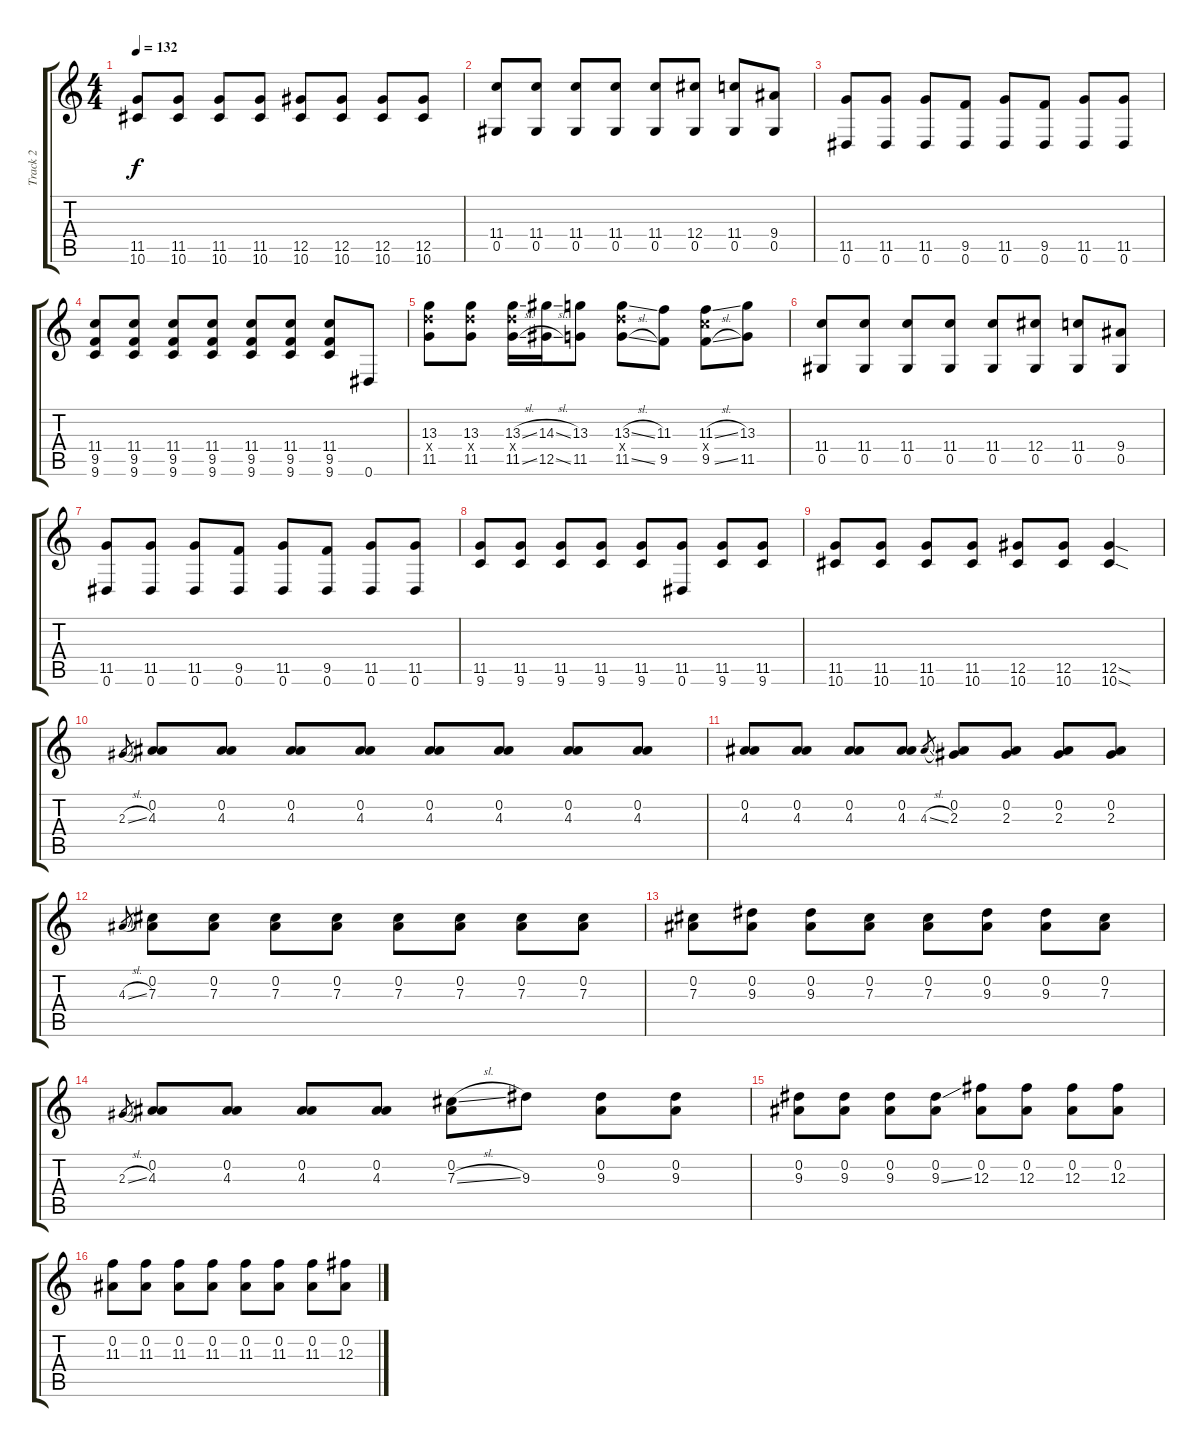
\track ("Track 2" "Track 2") {instrument distortionguitar}
\staff {score tabs}
\tuning (Eb4 Bb3 Gb3 Db3 Ab2 Eb2) {hide}
\ts (4 4)
\tempo 132
\clef g2
\ks c
(11.5 10.6).8{dy f} (11.5 10.6).8 (11.5 10.6).8 (11.5 10.6).8 (12.5 10.6).8 (12.5 10.6).8 (12.5 10.6).8 (12.5 10.6).8 |
(11.4 0.5).8 (11.4 0.5).8 (11.4 0.5).8 (11.4 0.5).8 (11.4 0.5).8 (12.4 0.5).8 (11.4 0.5).8 (9.4 0.5).8 |
(11.5 0.6).8 (11.5 0.6).8 (11.5 0.6).8 (9.5 0.6).8 (11.5 0.6).8 (9.5 0.6).8 (11.5 0.6).8 (11.5 0.6).8 |
(11.4 9.5 9.6).8 (11.4 9.5 9.6).8 (11.4 9.5 9.6).8 (11.4 9.5 9.6).8 (11.4 9.5 9.6).8 (11.4 9.5 9.6).8 (11.4 9.5 9.6).8 0.6.8 |
(13.3 13.4{x} 11.5).8 (13.3 13.4{x} 11.5).8 (13.3{sl} 13.4{x} 11.5{sl}).16 (14.3{sl} 12.5{sl}).16 (13.3 11.5).8 (13.3{sl} 13.4{x} 11.5{sl}).8 (11.3 9.5).8 (11.3{sl} 11.4{x} 9.5{sl}).8 (13.3 11.5).8 |
(11.4 0.5).8 (11.4 0.5).8 (11.4 0.5).8 (11.4 0.5).8 (11.4 0.5).8 (12.4 0.5).8 (11.4 0.5).8 (9.4 0.5).8 |
(11.5 0.6).8 (11.5 0.6).8 (11.5 0.6).8 (9.5 0.6).8 (11.5 0.6).8 (9.5 0.6).8 (11.5 0.6).8 (11.5 0.6).8 |
(11.5 9.6).8 (11.5 9.6).8 (11.5 9.6).8 (11.5 9.6).8 (11.5 9.6).8 (11.5 0.6).8 (11.5 9.6).8 (11.5 9.6).8 |
(11.5 10.6).8 (11.5 10.6).8 (11.5 10.6).8 (11.5 10.6).8 (12.5 10.6).8 (12.5 10.6).8 (12.5{sod} 10.6{sod}).4 |
2.3{sl}.8{gr} (0.2 4.3).8 (0.2 4.3).8 (0.2 4.3).8 (0.2 4.3).8 (0.2 4.3).8 (0.2 4.3).8 (0.2 4.3).8 (0.2 4.3).8 |
(0.2 4.3).8 (0.2 4.3).8 (0.2 4.3).8 (0.2 4.3).8 4.3{sl}.8{gr} (0.2 2.3).8 (0.2 2.3).8 (0.2 2.3).8 (0.2 2.3).8 |
4.3{sl}.8{gr} (0.2 7.3).8 (0.2 7.3).8 (0.2 7.3).8 (0.2 7.3).8 (0.2 7.3).8 (0.2 7.3).8 (0.2 7.3).8 (0.2 7.3).8 |
(0.2 7.3).8 (0.2 9.3).8 (0.2 9.3).8 (0.2 7.3).8 (0.2 7.3).8 (0.2 9.3).8 (0.2 9.3).8 (0.2 7.3).8 |
2.3{sl}.8{gr} (0.2 4.3).8 (0.2 4.3).8 (0.2 4.3).8 (0.2 4.3).8 (0.2 7.3{sl}).8 9.3.8 (0.2 9.3).8 (0.2 9.3).8 |
(0.2 9.3).8 (0.2 9.3).8 (0.2 9.3).8 (0.2 9.3{ss}).8 (0.2 12.3).8 (0.2 12.3).8 (0.2 12.3).8 (0.2 12.3).8 |
(0.2 11.3).8 (0.2 11.3).8 (0.2 11.3).8 (0.2 11.3).8 (0.2 11.3).8 (0.2 11.3).8 (0.2 11.3).8 (0.2 12.3).8
